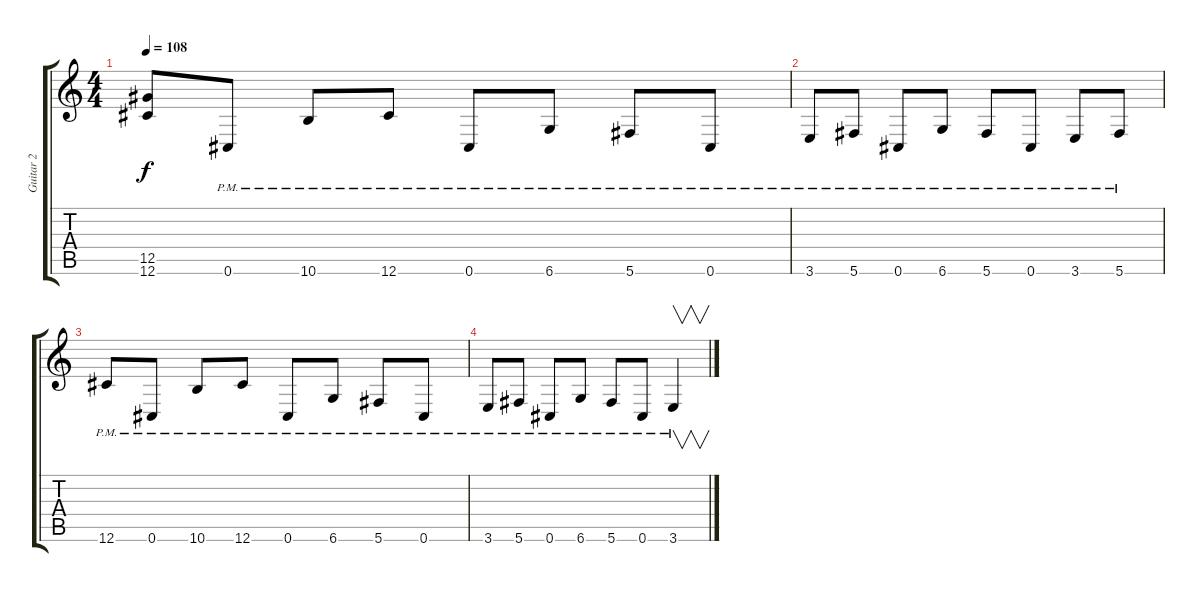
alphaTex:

\track ("Guitar 2" "Guitar 2") {instrument overdrivenguitar}
\staff {score tabs}
\tuning (Eb4 Bb3 Gb3 Db3 Ab2 Db2) {hide}
\ts (4 4)
\tempo 108
\clef g2
\ks c
(12.5 12.6).8{dy f} 0.6{pm}.8 10.6{pm}.8 12.6{pm}.8 0.6{pm}.8 6.6{pm}.8 5.6{pm}.8 0.6{pm}.8 |
3.6{pm}.8 5.6{pm}.8 0.6{pm}.8 6.6{pm}.8 5.6{pm}.8 0.6{pm}.8 3.6{pm}.8 5.6{pm}.8 |
12.6{pm}.8 0.6{pm}.8 10.6{pm}.8 12.6{pm}.8 0.6{pm}.8 6.6{pm}.8 5.6{pm}.8 0.6{pm}.8 |
3.6{pm}.8 5.6{pm}.8 0.6{pm}.8 6.6{pm}.8 5.6{pm}.8 0.6{pm}.8 3.6{pm}.4{v}
